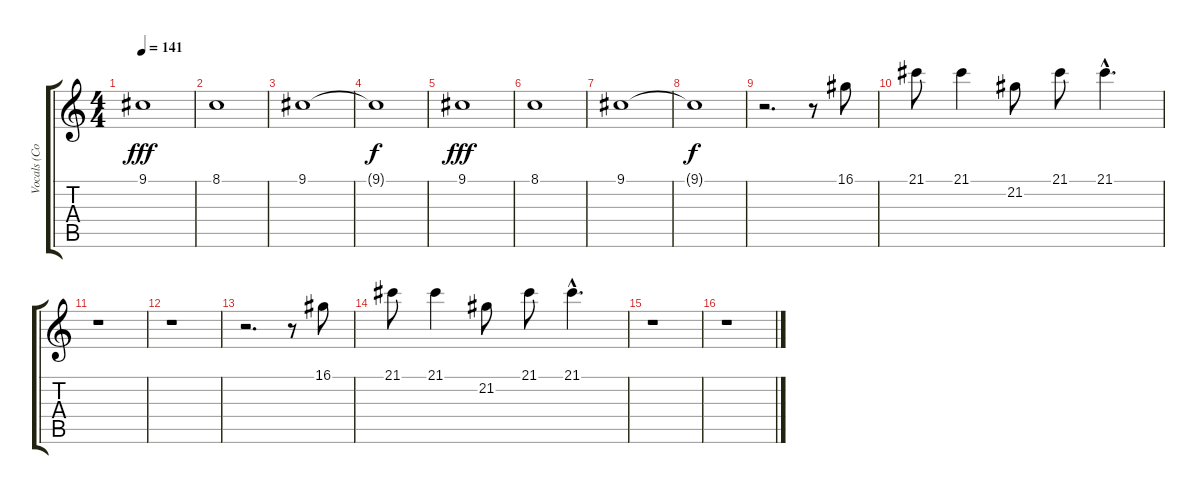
\track ("Vocals (Corin)" "Vocals (Co") {instrument brightacousticpiano}
\staff {score tabs}
\tuning (E4 B3 G3 D3 A2 E2) {hide}
\ts (4 4)
\tempo 141
\clef g2
\ks c
9.1.1{dy fff} |
8.1.1 |
9.1.1 |
9.1{t}.1{dy f} |
9.1.1{dy fff} |
8.1.1 |
9.1.1 |
9.1{t}.1{dy f} |
r.2{d} r.8 16.1.8 |
21.1.8 21.1.4 21.2.8 21.1.8 21.1{hac}.4{d} |
r.1 |
r.1 |
r.2{d} r.8 16.1.8 |
21.1.8 21.1.4 21.2.8 21.1.8 21.1{hac}.4{d} |
r.1 |
r.1
